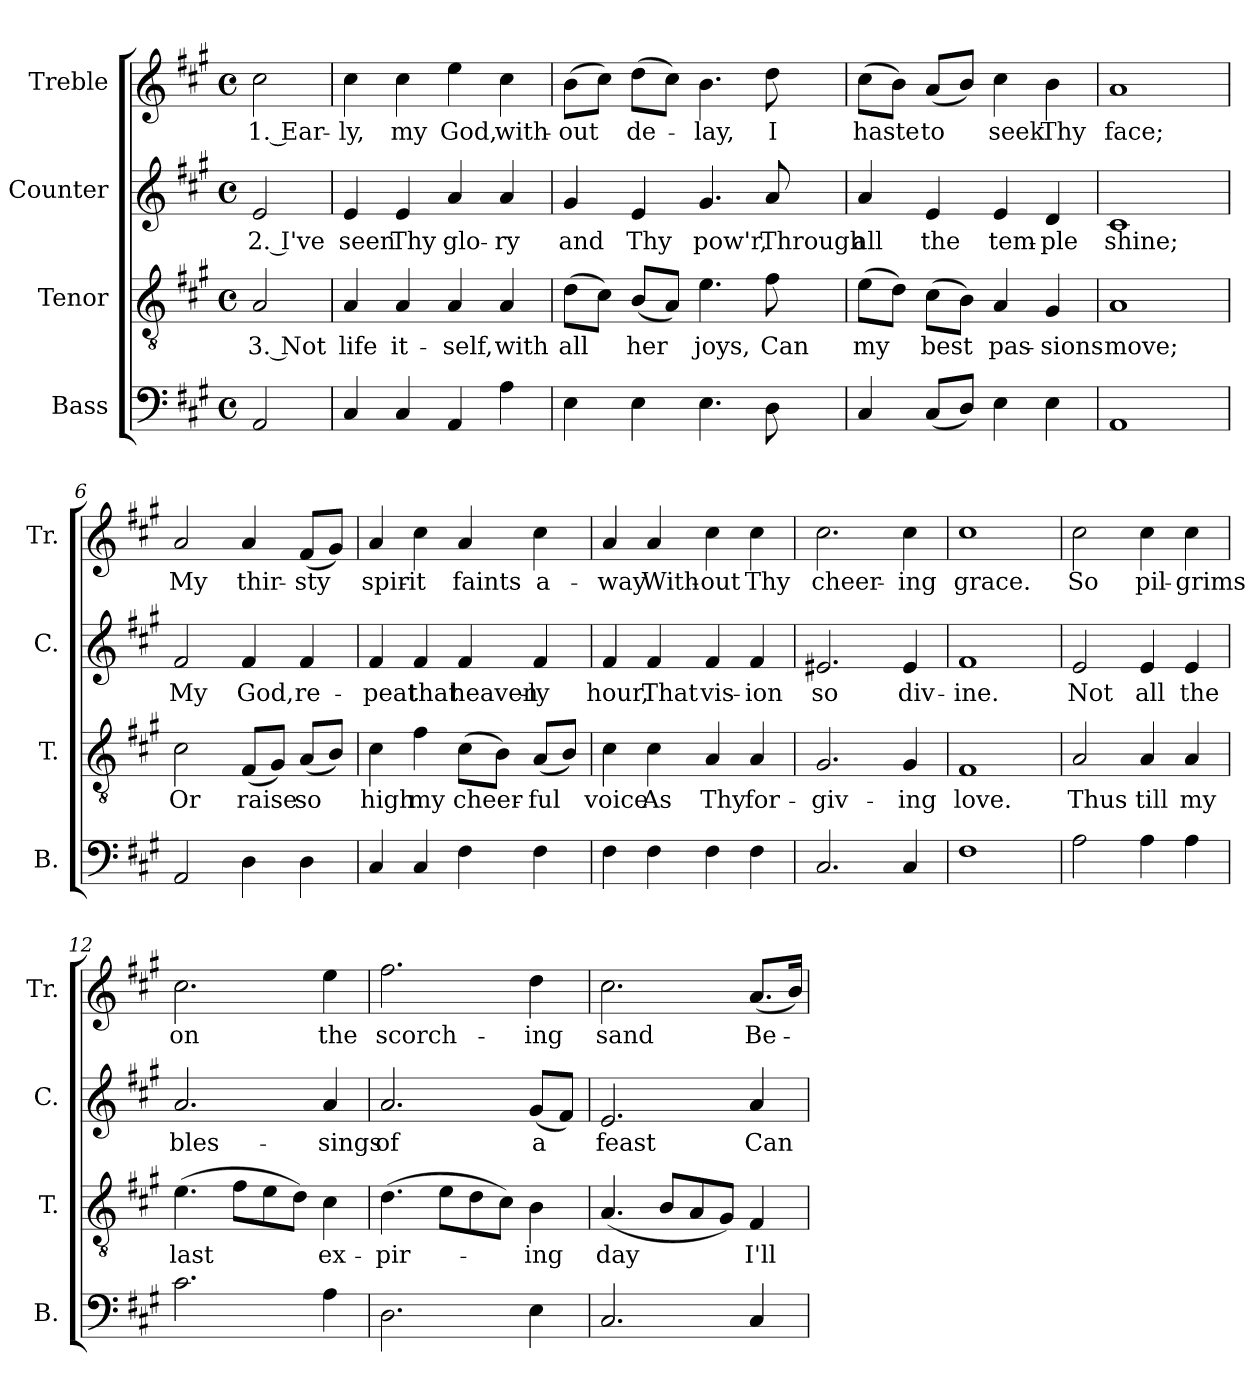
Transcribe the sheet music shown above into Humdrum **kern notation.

**kern	**kern	**text	**kern	**text	**kern	**text
*part4	*part3	*part3	*part2	*part2	*part1	*part1
*staff4	*staff3	*staff3	*staff2	*staff2	*staff1	*staff1
*I"Bass	*I"Tenor	*	*I"Counter	*	*I"Treble	*
*I'B.	*I'T.	*	*I'C.	*	*I'Tr.	*
*clefF4	*clefGv2	*	*clefG2	*	*clefG2	*
*k[f#c#g#]	*k[f#c#g#]	*	*k[f#c#g#]	*	*k[f#c#g#]	*
*M4/4	*M4/4	*	*M4/4	*	*M4/4	*
*met(c)	*met(c)	*	*met(c)	*	*met(c)	*
=1	=1	=1	=1	=1	=1	=1
2AA/	2A/	3. Not	2e/	2. I've	2cc#\	1. Ear-
=2	=2	=2	=2	=2	=2	=2
4C#/	4A/	life	4e/	seen	4cc#\	-ly,
4C#/	4A/	it-	4e/	Thy	4cc#\	my
4AA/	4A/	-self,	4a/	glo-	4ee\	God,
4A\	4A/	with	4a/	-ry	4cc#\	with-
=3	=3	=3	=3	=3	=3	=3
4E\	(8d\L	all	4g#/	and	(8b\L	-out
.	8c#\J)	.	.	.	8cc#\J)	.
4E\	(8B/L	her	4e/	Thy	(8dd\L	de-
.	8A/J)	.	.	.	8cc#\J)	.
4.E\	4.e\	joys,	4.g#/	pow'r,	4.b\	-lay,
8D\	8f#\	Can	8a/	Through	8dd\	I
=4	=4	=4	=4	=4	=4	=4
4C#/	(8e\L	my	4a/	all	(8cc#\L	haste
.	8d\J)	.	.	.	8b\J)	.
(8C#/L	(8c#\L	best	4e/	the	(8a/L	to
8D/J)	8B\J)	.	.	.	8b/J)	.
4E\	4A/	pas-	4e/	tem-	4cc#\	seek
4E\	4G#/	-sions	4d/	-ple	4b\	Thy
=5	=5	=5	=5	=5	=5	=5
1AA	1A	move;	1c#	shine;	1a	face;
!!LO:LB:g=z
=6	=6	=6	=6	=6	=6	=6
2AA/	2c#\	Or	2f#/	My	2a/	My
4D\	(8F#/L	raise	4f#/	God,	4a/	thir-
.	8G#/J)	.	.	.	.	.
4D\	(8A/L	so	4f#/	re-	(8f#/L	-sty
.	8B/J)	.	.	.	8g#/J)	.
=7	=7	=7	=7	=7	=7	=7
4C#/	4c#\	high	4f#/	-peat	4a/	spir-
4C#/	4f#\	my	4f#/	that	4cc#\	-it
4F#\	(8c#\L	cheer-	4f#/	heaven-	4a/	faints
.	8B\J)	.	.	.	.	.
4F#\	(8A/L	-ful	4f#/	-ly	4cc#\	a-
.	8B/J)	.	.	.	.	.
=8	=8	=8	=8	=8	=8	=8
4F#\	4c#\	voice	4f#/	hour,	4a/	-way
4F#\	4c#\	As	4f#/	That	4a/	With-
4F#\	4A/	Thy	4f#/	vis-	4cc#\	-out
4F#\	4A/	for-	4f#/	-ion	4cc#\	Thy
=9	=9	=9	=9	=9	=9	=9
2.C#/	2.G#/	-giv-	2.e#X/	so	2.cc#\	cheer-
4C#/	4G#/	-ing	4e#/	div-	4cc#\	-ing
=10	=10	=10	=10	=10	=10	=10
1F#	1F#	love.	1f#	-ine.	1cc#	grace.
=11	=11	=11	=11	=11	=11	=11
2A\	2A/	Thus	2e/	Not	2cc#\	So
4A\	4A/	till	4e/	all	4cc#\	pil-
4A\	4A/	my	4e/	the	4cc#\	-grims
!!LO:LB:g=z
=12	=12	=12	=12	=12	=12	=12
2.c#\	(4.e\	last	2.a/	bles-	2.cc#\	on
.	8f#\L	.	.	.	.	.
.	8e\	.	.	.	.	.
.	8d\J)	.	.	.	.	.
4A\	4c#\	ex-	4a/	-sings	4ee\	the
=13	=13	=13	=13	=13	=13	=13
2.D\	(4.d\	-pir-	2.a/	of	2.ff#\	scorch-
.	8e\L	.	.	.	.	.
.	8d\	.	.	.	.	.
.	8c#\J)	.	.	.	.	.
4E\	4B\	-ing	(8g#/L	a	4dd\	-ing
.	.	.	8f#/J)	.	.	.
=14	=14	=14	=14	=14	=14	=14
2.C#/	(4.A/	day	2.e/	feast	2.cc#\	sand
.	8B/L	.	.	.	.	.
.	8A/	.	.	.	.	.
.	8G#/J)	.	.	.	.	.
4C#/	4F#/	I'll	4a/	Can	(8.a/L	Be-
.	.	.	.	.	16b/Jk)	.
=	=	=	=	=	=	=
*-	*-	*-	*-	*-	*-	*-
